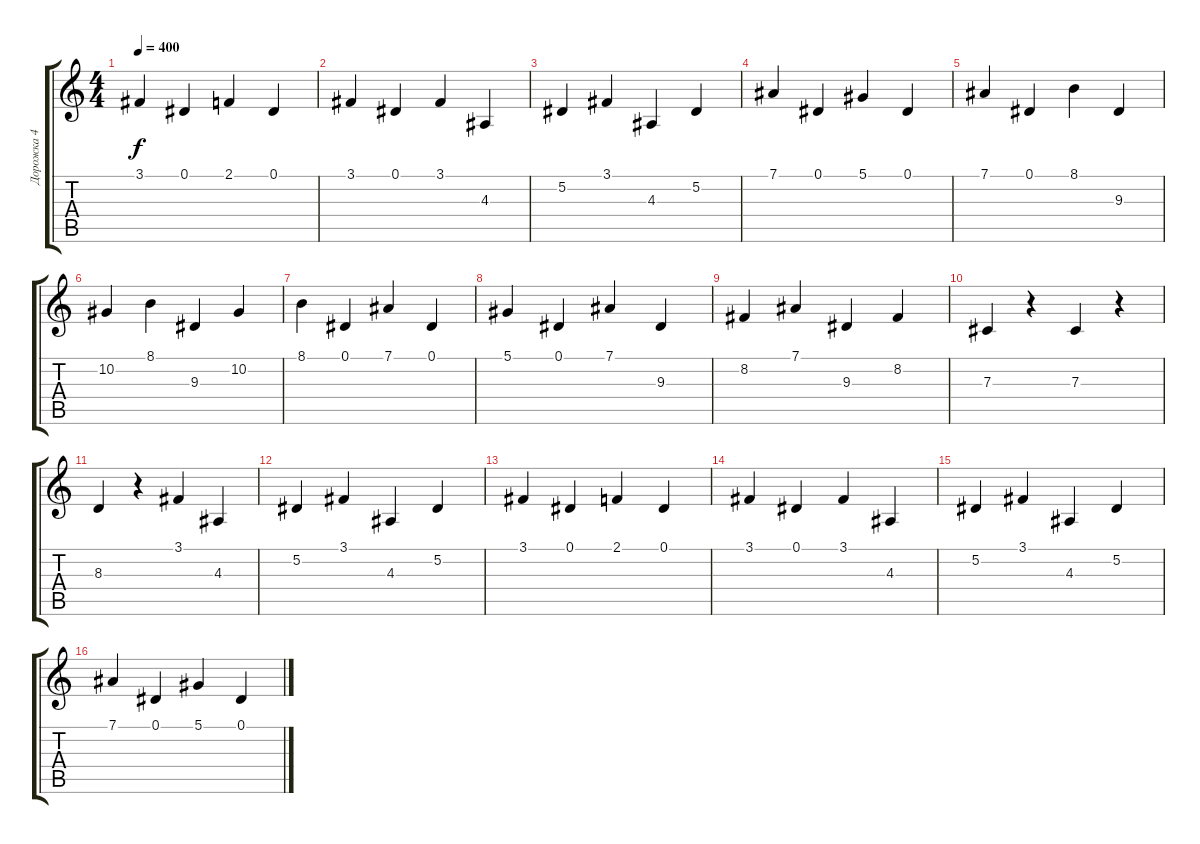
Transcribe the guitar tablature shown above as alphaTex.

\track ("Дорожка 4" "Дорожка 4") {instrument lead1square}
\staff {score tabs}
\tuning (Eb4 Bb3 Gb3 Db3 Ab2 Eb2) {hide}
\ts (4 4)
\tempo 400
\clef g2
\ks c
3.1.4{dy f} 0.1.4 2.1.4 0.1.4 |
3.1.4 0.1.4 3.1.4 4.3.4 |
5.2.4 3.1.4 4.3.4 5.2.4 |
7.1.4 0.1.4 5.1.4 0.1.4 |
7.1.4 0.1.4 8.1.4 9.3.4 |
10.2.4 8.1.4 9.3.4 10.2.4 |
8.1.4 0.1.4 7.1.4 0.1.4 |
5.1.4 0.1.4 7.1.4 9.3.4 |
8.2.4 7.1.4 9.3.4 8.2.4 |
7.3.4 r.4 7.3.4 r.4 |
8.3.4 r.4 3.1.4 4.3.4 |
5.2.4 3.1.4 4.3.4 5.2.4 |
3.1.4 0.1.4 2.1.4 0.1.4 |
3.1.4 0.1.4 3.1.4 4.3.4 |
5.2.4 3.1.4 4.3.4 5.2.4 |
7.1.4 0.1.4 5.1.4 0.1.4
